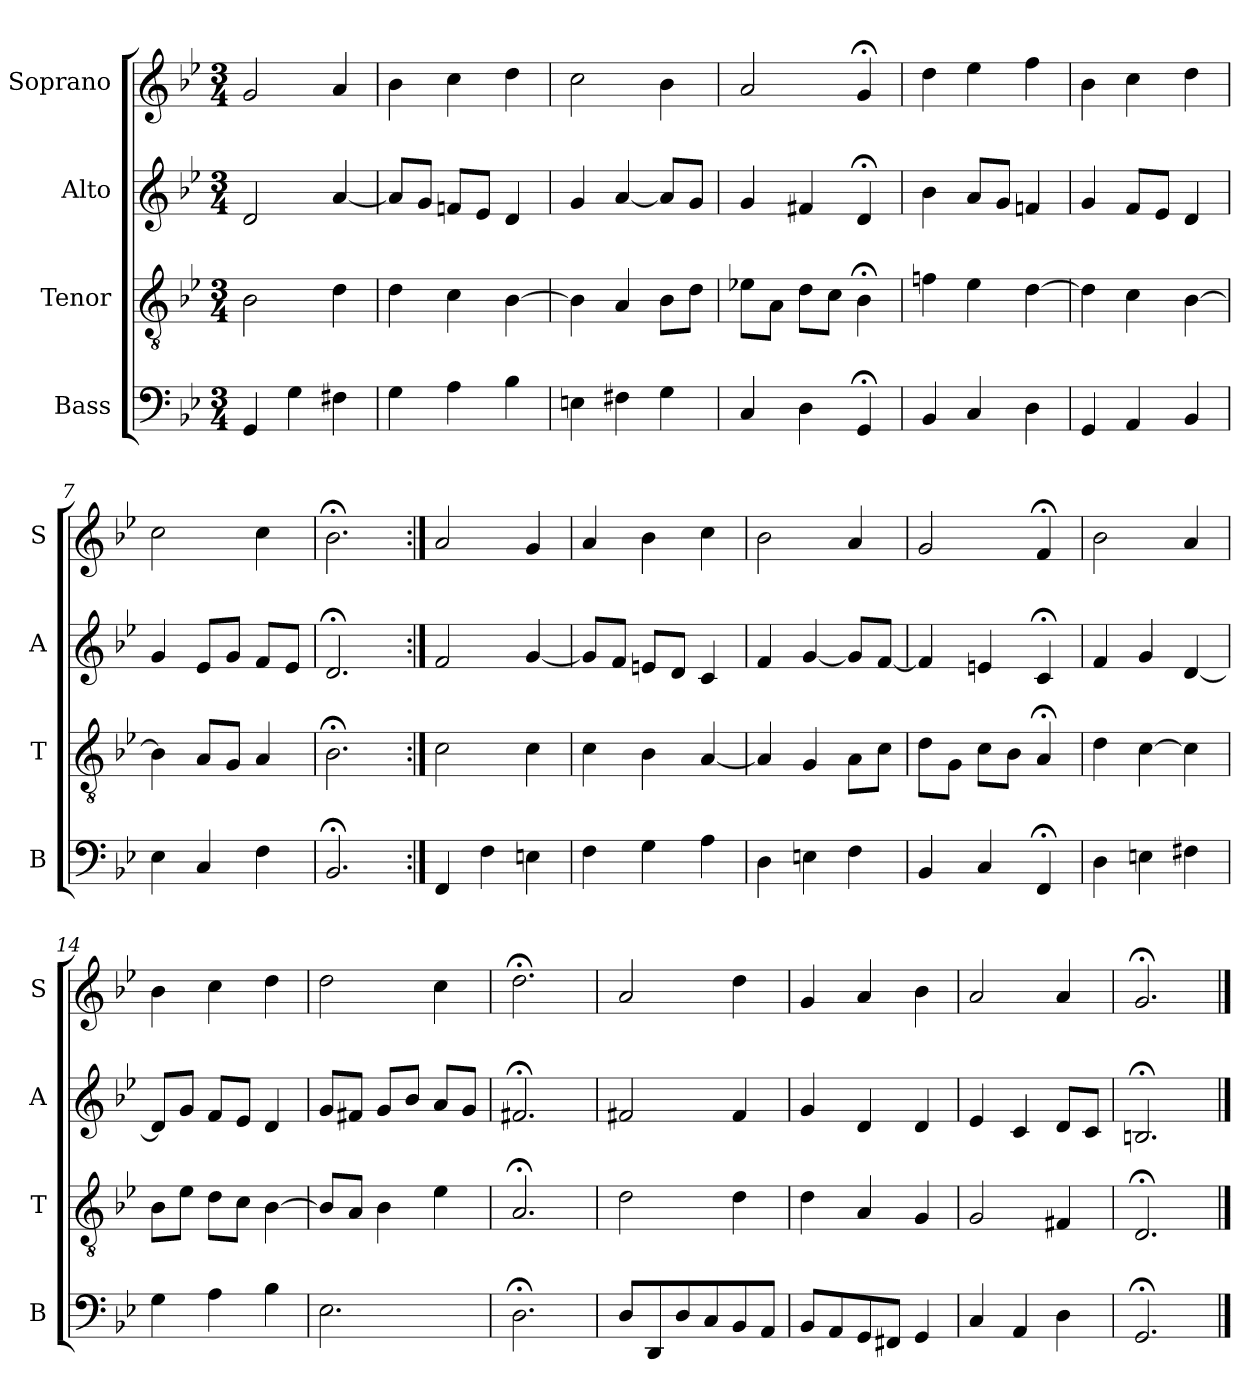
**kern	**kern	**kern	**kern
*part4	*part3	*part2	*part1
*staff4	*staff3	*staff2	*staff1
*I"Bass	*I"Tenor	*I"Alto	*I"Soprano
*I'B	*I'T	*I'A	*I'S
*clefF4	*clefGv2	*clefG2	*clefG2
*k[b-e-]	*k[b-e-]	*k[b-e-]	*k[b-e-]
*g:	*g:	*g:	*g:
*M3/4	*M3/4	*M3/4	*M3/4
*MM100	*MM100	*MM100	*MM100
=1	=1	=1	=1
4GG	2B-i	2di	2gi
4G	.	.	.
4F#X	4di	[4ai	4ai
=2	=2	=2	=2
4G	4d	8aiL]	4b-
.	.	8gJ	.
4A	4c	8fnL	4cc
.	.	8e-J	.
4B-	[4B-	4d	4dd
=3	=3	=3	=3
4En	4B-]	4g	2cc
4F#X	4A	[4a	.
4G	8B-L	8aL]	4b-
.	8dJ	8gJ	.
=4	=4	=4	=4
4C	8e-XL	4g	2a
.	8AJ	.	.
4D	8dL	4f#X	.
.	8cJ	.	.
4GG;<	4B-;<	4d;<	4g;<
=5	=5	=5	=5
4BB-	4fn	4b-	4dd
4C	4e-	8aL	4ee-
.	.	8gJ	.
4D	[4d	4fn	4ff
=6	=6	=6	=6
4GG	4d]	4g	4b-
4AA	4c	8fL	4cc
.	.	8e-J	.
4BB-	[4B-	4d	4dd
=7	=7	=7	=7
4E-	4B-]	4g	2cc
4C	8AL	8e-L	.
.	8GJ	8gJ	.
4F	4A	8fL	4cc
.	.	8e-J	.
=8	=8	=8	=8
2.BB-;<	2.B-;<	2.d;<	2.b-;<
=9:|!	=9:|!	=9:|!	=9:|!
4FF	2c	2f	2a
4F	.	.	.
4En	4c	[4g	4g
=10	=10	=10	=10
4F	4c	8gL]	4a
.	.	8fJ	.
4G	4B-	8enL	4b-
.	.	8dJ	.
4A	[4A	4c	4cc
=11	=11	=11	=11
4D	4A]	4f	2b-
4En	4G	[4g	.
4F	8AL	8gL]	4a
.	8cJ	[8fJ	.
=12	=12	=12	=12
4BB-	8dL	4f]	2g
.	8GJ	.	.
4C	8cL	4en	.
.	8B-J	.	.
4FF;<	4A;<	4c;<	4f;<
=13	=13	=13	=13
4D	4d	4f	2b-
4En	[4c	4g	.
4F#X	4c]	[4d	4a
=14	=14	=14	=14
4G	8B-L	8dL]	4b-
.	8e-J	8gJ	.
4A	8dL	8fL	4cc
.	8cJ	8e-J	.
4B-	[4B-	4d	4dd
=15	=15	=15	=15
2.E-	8B-L]	8gL	2dd
.	8AJ	8f#XJ	.
.	4B-	8gL	.
.	.	8b-J	.
.	4e-	8aL	4cc
.	.	8gJ	.
=16	=16	=16	=16
2.D;<	2.A;<	2.f#X;<	2.dd;<
=17	=17	=17	=17
8DL	2d	2f#X	2a
8DD	.	.	.
8D	.	.	.
8C	.	.	.
8BB-	4d	4f#	4dd
8AAJ	.	.	.
=18	=18	=18	=18
8BB-L	4d	4g	4g
8AA	.	.	.
8GG	4A	4d	4a
8FF#XJ	.	.	.
4GG	4G	4d	4b-
=19	=19	=19	=19
4C	2G	4e-	2a
4AA	.	4c	.
4D	4F#X	8dL	4a
.	.	8cJ	.
=20	=20	=20	=20
2.GG;<	2.D;<	2.Bn;<	2.g;<
==	==	==	==
*-	*-	*-	*-
